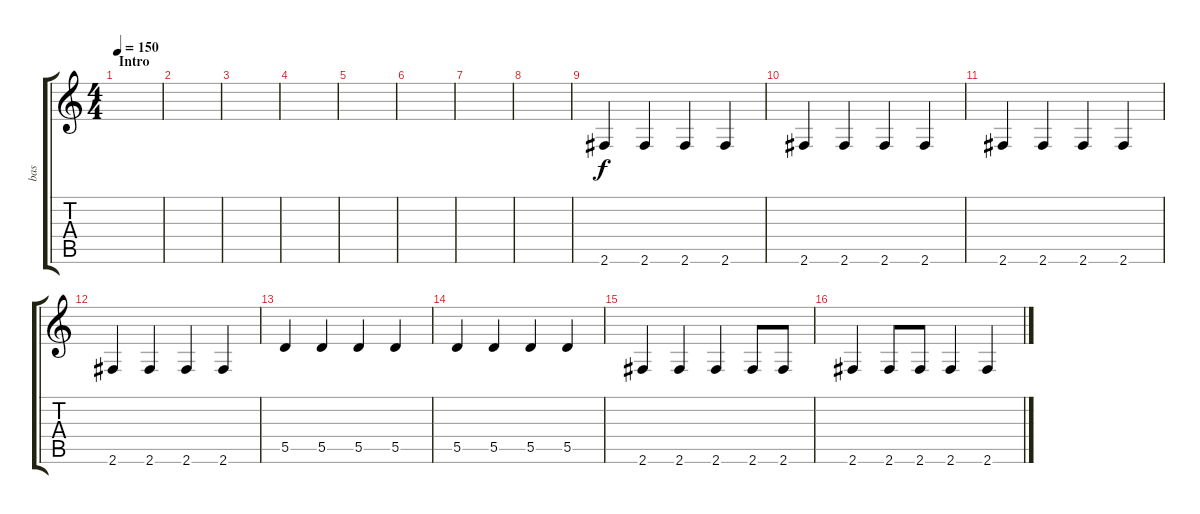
\track ("bas" "bas") {instrument electricbassfinger}
\staff {score tabs}
\tuning (E4 B3 G3 D3 A2 E2) {hide}
\ts (4 4)
\section ("" "Intro")
\tempo 150
\clef g2
\ks c
|
|
|
|
|
|
|
|
2.6.4 2.6.4 2.6.4 2.6.4 |
2.6.4 2.6.4 2.6.4 2.6.4 |
2.6.4 2.6.4 2.6.4 2.6.4 |
2.6.4 2.6.4 2.6.4 2.6.4 |
5.5.4 5.5.4 5.5.4 5.5.4 |
5.5.4 5.5.4 5.5.4 5.5.4 |
2.6.4 2.6.4 2.6.4 2.6.8 2.6.8 |
2.6.4 2.6.8 2.6.8 2.6.4 2.6.4
